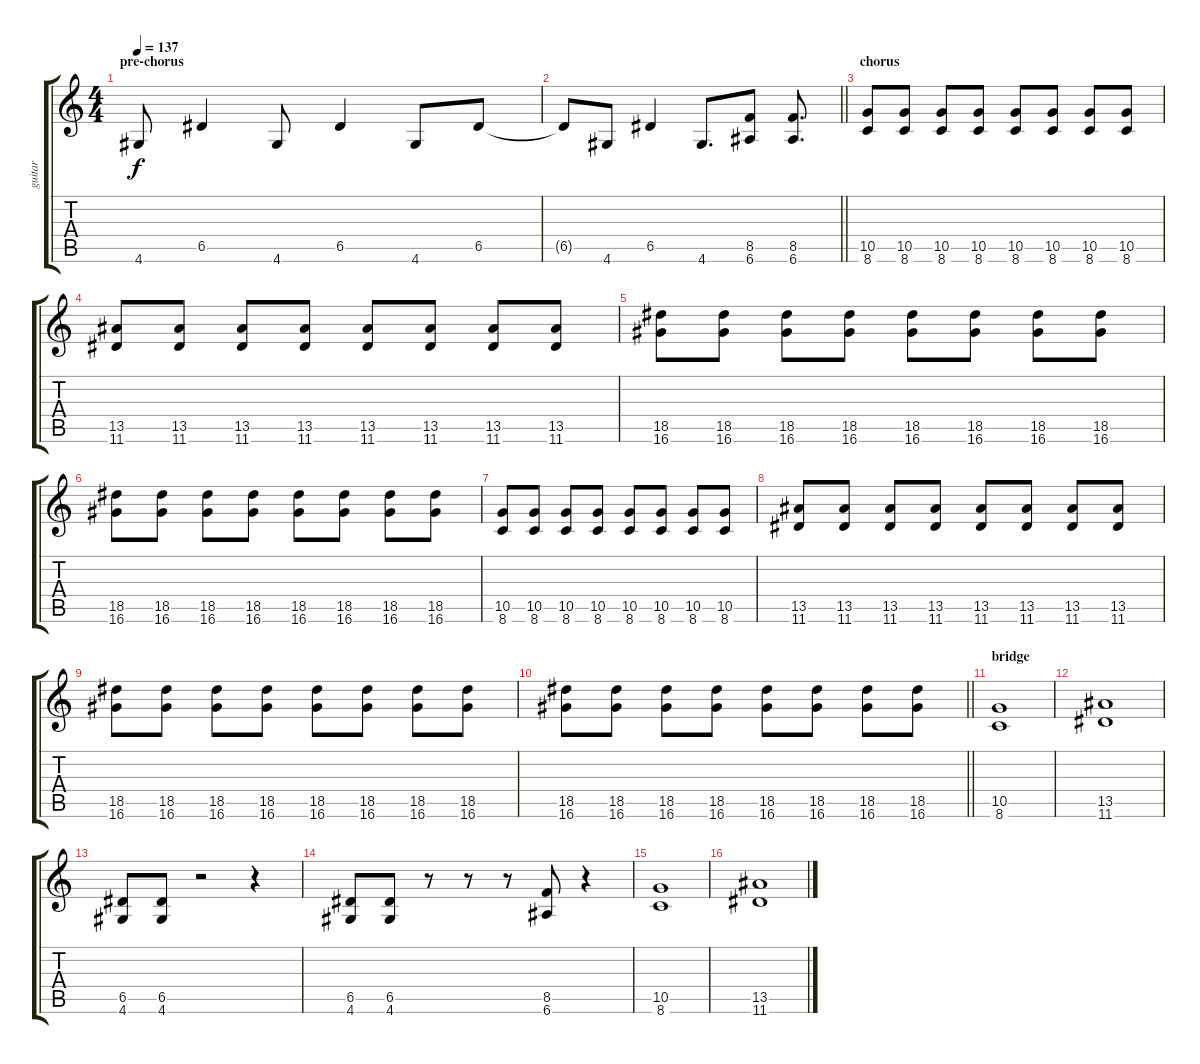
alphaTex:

\track ("guitar " "guitar ") {instrument distortionguitar}
\staff {score tabs}
\tuning (E4 B3 G3 D3 A2 E2) {hide}
\ts (4 4)
\section ("" "pre-chorus")
\tempo 137
\clef g2
\ks c
4.6.8{dy f} 6.5.4 4.6.8 6.5.4 4.6.8 6.5.8 |
\barLineRight lightlight
6.5{t}.8 4.6.8 6.5.4 4.6.8{d} (8.5 6.6).8 (8.5 6.6).8{d} |
\section ("" "chorus")
(10.5 8.6).8 (10.5 8.6).8 (10.5 8.6).8 (10.5 8.6).8 (10.5 8.6).8 (10.5 8.6).8 (10.5 8.6).8 (10.5 8.6).8 |
(13.5 11.6).8 (13.5 11.6).8 (13.5 11.6).8 (13.5 11.6).8 (13.5 11.6).8 (13.5 11.6).8 (13.5 11.6).8 (13.5 11.6).8 |
(18.5 16.6).8 (18.5 16.6).8 (18.5 16.6).8 (18.5 16.6).8 (18.5 16.6).8 (18.5 16.6).8 (18.5 16.6).8 (18.5 16.6).8 |
(18.5 16.6).8 (18.5 16.6).8 (18.5 16.6).8 (18.5 16.6).8 (18.5 16.6).8 (18.5 16.6).8 (18.5 16.6).8 (18.5 16.6).8 |
(10.5 8.6).8 (10.5 8.6).8 (10.5 8.6).8 (10.5 8.6).8 (10.5 8.6).8 (10.5 8.6).8 (10.5 8.6).8 (10.5 8.6).8 |
(13.5 11.6).8 (13.5 11.6).8 (13.5 11.6).8 (13.5 11.6).8 (13.5 11.6).8 (13.5 11.6).8 (13.5 11.6).8 (13.5 11.6).8 |
(18.5 16.6).8 (18.5 16.6).8 (18.5 16.6).8 (18.5 16.6).8 (18.5 16.6).8 (18.5 16.6).8 (18.5 16.6).8 (18.5 16.6).8 |
\barLineRight lightlight
(18.5 16.6).8 (18.5 16.6).8 (18.5 16.6).8 (18.5 16.6).8 (18.5 16.6).8 (18.5 16.6).8 (18.5 16.6).8 (18.5 16.6).8 |
\section ("" "bridge")
(10.5 8.6).1 |
(13.5 11.6).1 |
(6.5 4.6).8 (6.5 4.6).8 r.2 r.4 |
(6.5 4.6).8 (6.5 4.6).8 r.8 r.8 r.8 (8.5 6.6).8 r.4 |
(10.5 8.6).1 |
(13.5 11.6).1
